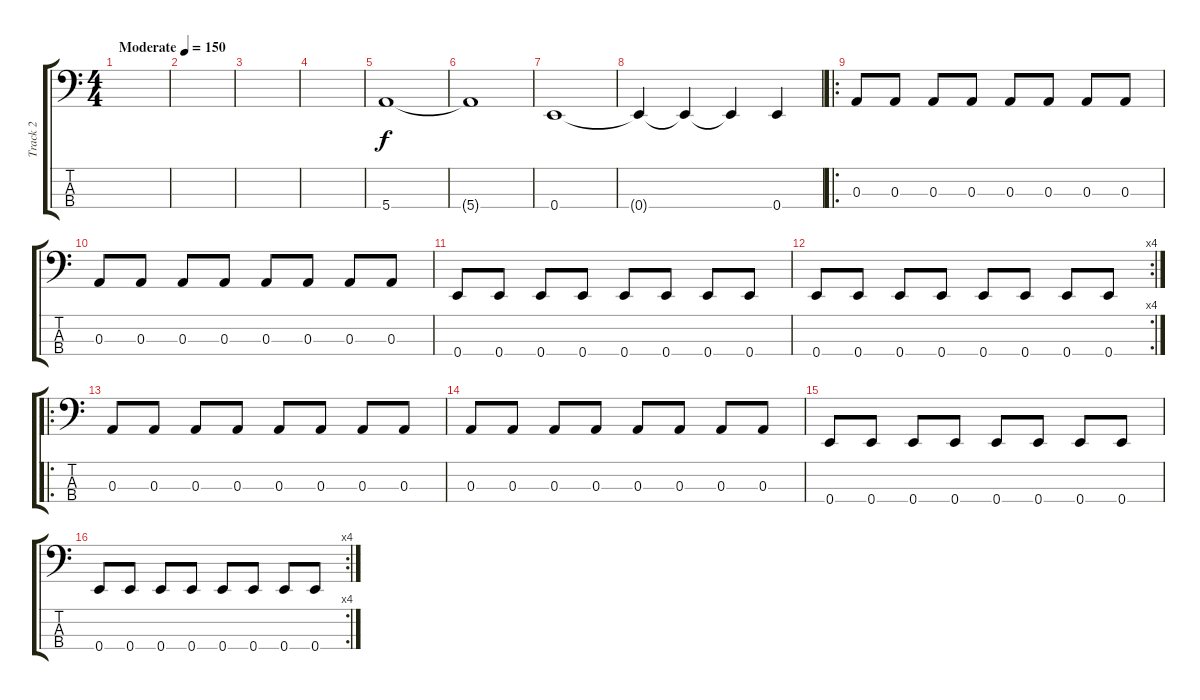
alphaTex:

\track ("Track 2" "Track 2") {instrument electricbassfinger}
\staff {score tabs}
\tuning (G2 D2 A1 E1) {hide}
\ts (4 4)
\tempo (150 "Moderate")
\clef f4
\ks c
|
|
|
|
5.4.1 |
5.4{t}.1 |
0.4.1 |
0.4{t}.4 0.4{t}.4 0.4{t}.4 0.4.4 |
\ro
0.3.8 0.3.8 0.3.8 0.3.8 0.3.8 0.3.8 0.3.8 0.3.8 |
0.3.8 0.3.8 0.3.8 0.3.8 0.3.8 0.3.8 0.3.8 0.3.8 |
0.4.8 0.4.8 0.4.8 0.4.8 0.4.8 0.4.8 0.4.8 0.4.8 |
\rc 4
0.4.8 0.4.8 0.4.8 0.4.8 0.4.8 0.4.8 0.4.8 0.4.8 |
\ro
0.3.8 0.3.8 0.3.8 0.3.8 0.3.8 0.3.8 0.3.8 0.3.8 |
0.3.8 0.3.8 0.3.8 0.3.8 0.3.8 0.3.8 0.3.8 0.3.8 |
0.4.8 0.4.8 0.4.8 0.4.8 0.4.8 0.4.8 0.4.8 0.4.8 |
\rc 4
0.4.8 0.4.8 0.4.8 0.4.8 0.4.8 0.4.8 0.4.8 0.4.8
